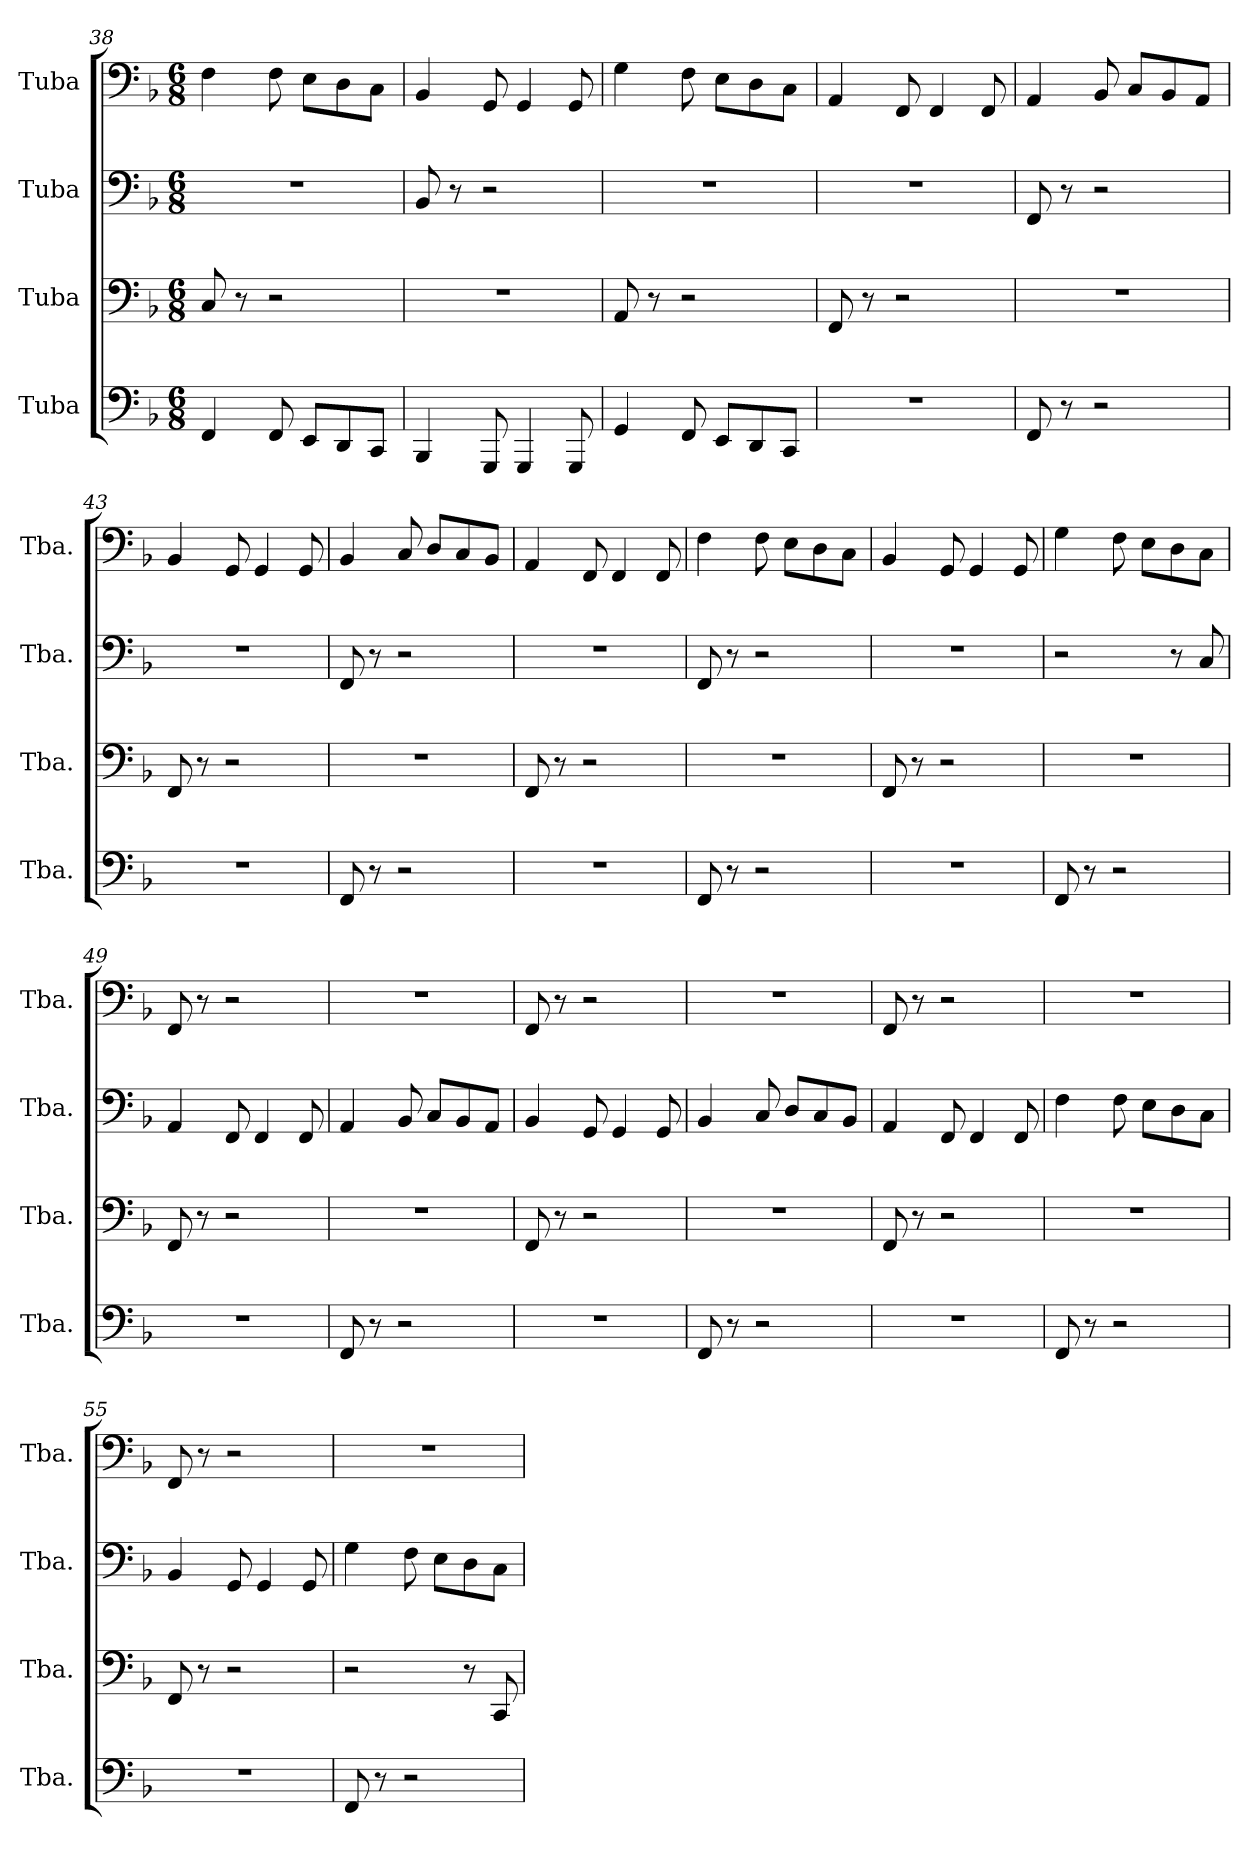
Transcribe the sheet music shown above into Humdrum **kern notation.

**kern	**kern	**kern	**kern
*part4	*part3	*part2	*part1
*staff4	*staff3	*staff2	*staff1
*I"Tuba	*I"Tuba	*I"Tuba	*I"Tuba
*I'Tba.	*I'Tba.	*I'Tba.	*I'Tba.
*clefF4	*clefF4	*clefF4	*clefF4
*k[b-]	*k[b-]	*k[b-]	*k[b-]
*M6/8	*M6/8	*M6/8	*M6/8
=38	=38	=38	=38
4FF/	8C/	2.r	4F\
.	8r	.	.
8FF/	2r	.	8F\
8EE/L	.	.	8E\L
8DD/	.	.	8D\
8CC/J	.	.	8C\J
=39	=39	=39	=39
4BBB-/	2.r	8BB-/	4BB-/
.	.	8r	.
8GGG/	.	2r	8GG/
4GGG/	.	.	4GG/
8GGG/	.	.	8GG/
=40	=40	=40	=40
4GG/	8AA/	2.r	4G\
.	8r	.	.
8FF/	2r	.	8F\
8EE/L	.	.	8E\L
8DD/	.	.	8D\
8CC/J	.	.	8C\J
=41	=41	=41	=41
2.r	8FF/	2.r	4AA/
.	8r	.	.
.	2r	.	8FF/
.	.	.	4FF/
.	.	.	8FF/
!!LO:PB:g=z
=42	=42	=42	=42
8FF/	2.r	8FF/	4AA/
8r	.	8r	.
2r	.	2r	8BB-/
.	.	.	8C/L
.	.	.	8BB-/
.	.	.	8AA/J
=43	=43	=43	=43
2.r	8FF/	2.r	4BB-/
.	8r	.	.
.	2r	.	8GG/
.	.	.	4GG/
.	.	.	8GG/
=44	=44	=44	=44
8FF/	2.r	8FF/	4BB-/
8r	.	8r	.
2r	.	2r	8C/
.	.	.	8D/L
.	.	.	8C/
.	.	.	8BB-/J
=45	=45	=45	=45
2.r	8FF/	2.r	4AA/
.	8r	.	.
.	2r	.	8FF/
.	.	.	4FF/
.	.	.	8FF/
=46	=46	=46	=46
8FF/	2.r	8FF/	4F\
8r	.	8r	.
2r	.	2r	8F\
.	.	.	8E\L
.	.	.	8D\
.	.	.	8C\J
=47	=47	=47	=47
2.r	8FF/	2.r	4BB-/
.	8r	.	.
.	2r	.	8GG/
.	.	.	4GG/
.	.	.	8GG/
!!LO:LB:g=z
=48	=48	=48	=48
8FF/	2.r	2r	4G\
8r	.	.	.
2r	.	.	8F\
.	.	.	8E\L
.	.	8r	8D\
.	.	8C/	8C\J
=49	=49	=49	=49
2.r	8FF/	4AA/	8FF/
.	8r	.	8r
.	2r	8FF/	2r
.	.	4FF/	.
.	.	8FF/	.
=50	=50	=50	=50
8FF/	2.r	4AA/	2.r
8r	.	.	.
2r	.	8BB-/	.
.	.	8C/L	.
.	.	8BB-/	.
.	.	8AA/J	.
=51	=51	=51	=51
2.r	8FF/	4BB-/	8FF/
.	8r	.	8r
.	2r	8GG/	2r
.	.	4GG/	.
.	.	8GG/	.
=52	=52	=52	=52
8FF/	2.r	4BB-/	2.r
8r	.	.	.
2r	.	8C/	.
.	.	8D/L	.
.	.	8C/	.
.	.	8BB-/J	.
=53	=53	=53	=53
2.r	8FF/	4AA/	8FF/
.	8r	.	8r
.	2r	8FF/	2r
.	.	4FF/	.
.	.	8FF/	.
!!LO:LB:g=z
=54	=54	=54	=54
8FF/	2.r	4F\	2.r
8r	.	.	.
2r	.	8F\	.
.	.	8E\L	.
.	.	8D\	.
.	.	8C\J	.
=55	=55	=55	=55
2.r	8FF/	4BB-/	8FF/
.	8r	.	8r
.	2r	8GG/	2r
.	.	4GG/	.
.	.	8GG/	.
=56	=56	=56	=56
8FF/	2r	4G\	2.r
8r	.	.	.
2r	.	8F\	.
.	.	8E\L	.
.	8r	8D\	.
.	8CC/	8C\J	.
=	=	=	=
*-	*-	*-	*-
